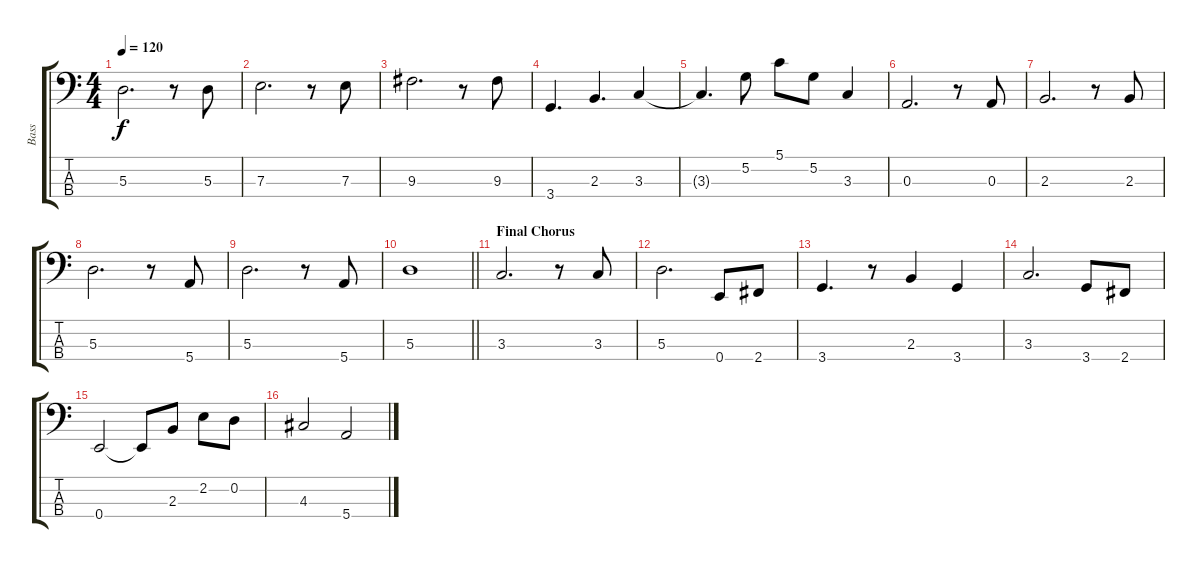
\track ("Bass" "Bass") {instrument electricbassfinger}
\staff {score tabs}
\tuning (G2 D2 A1 E1) {hide}
\ts (4 4)
\tempo 120
\clef f4
\ks c
5.3.2{d dy f} r.8 5.3.8 |
7.3.2{d} r.8 7.3.8 |
9.3.2{d} r.8 9.3.8 |
3.4.4{d} 2.3.4{d} 3.3.4 |
3.3{t}.4{d} 5.2.8 5.1.8 5.2.8 3.3.4 |
0.3.2{d} r.8 0.3.8 |
2.3.2{d} r.8 2.3.8 |
5.3.2{d} r.8 5.4.8 |
5.3.2{d} r.8 5.4.8 |
\barLineRight lightlight
5.3.1 |
\section ("" "Final Chorus")
3.3.2{d} r.8 3.3.8 |
5.3.2{d} 0.4.8 2.4.8 |
3.4.4{d} r.8 2.3.4 3.4.4 |
3.3.2{d} 3.4.8 2.4.8 |
0.4.2 0.4{t}.8 2.3.8 2.2.8 0.2.8 |
4.3.2 5.4.2
